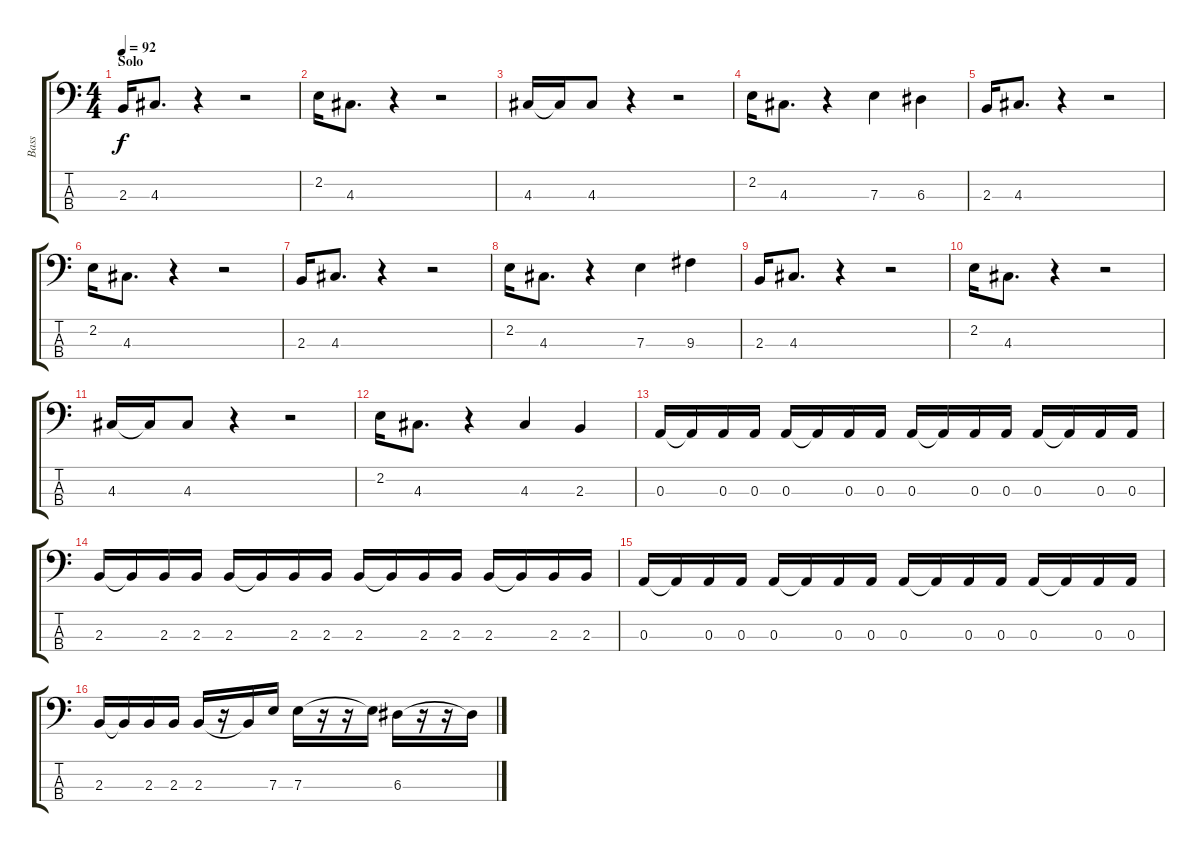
\track ("Bass" "Bass") {instrument electricbassfinger}
\staff {score tabs}
\tuning (G2 D2 A1 E1) {hide}
\ts (4 4)
\section ("" "Solo")
\tempo 92
\clef f4
\ks c
2.3.16{dy f} 4.3.8{d} r.4 r.2 |
2.2.16 4.3.8{d} r.4 r.2 |
4.3.16 4.3{t}.16 4.3.8 r.4 r.2 |
2.2.16 4.3.8{d} r.4 7.3.4 6.3.4 |
2.3.16 4.3.8{d} r.4 r.2 |
2.2.16 4.3.8{d} r.4 r.2 |
2.3.16 4.3.8{d} r.4 r.2 |
2.2.16 4.3.8{d} r.4 7.3.4 9.3.4 |
2.3.16 4.3.8{d} r.4 r.2 |
2.2.16 4.3.8{d} r.4 r.2 |
4.3.16 4.3{t}.16 4.3.8 r.4 r.2 |
2.2.16 4.3.8{d} r.4 4.3.4 2.3.4 |
0.3.16 0.3{t}.16 0.3.16 0.3.16 0.3.16 0.3{t}.16 0.3.16 0.3.16 0.3.16 0.3{t}.16 0.3.16 0.3.16 0.3.16 0.3{t}.16 0.3.16 0.3.16 |
2.3.16 2.3{t}.16 2.3.16 2.3.16 2.3.16 2.3{t}.16 2.3.16 2.3.16 2.3.16 2.3{t}.16 2.3.16 2.3.16 2.3.16 2.3{t}.16 2.3.16 2.3.16 |
0.3.16 0.3{t}.16 0.3.16 0.3.16 0.3.16 0.3{t}.16 0.3.16 0.3.16 0.3.16 0.3{t}.16 0.3.16 0.3.16 0.3.16 0.3{t}.16 0.3.16 0.3.16 |
2.3.16 2.3{t}.16 2.3.16 2.3.16 2.3.16 r.16 2.3{t}.16 7.3.16 7.3.16 r.16 r.16 7.3{t}.16 6.3.16 r.16 r.16 6.3{t}.16
